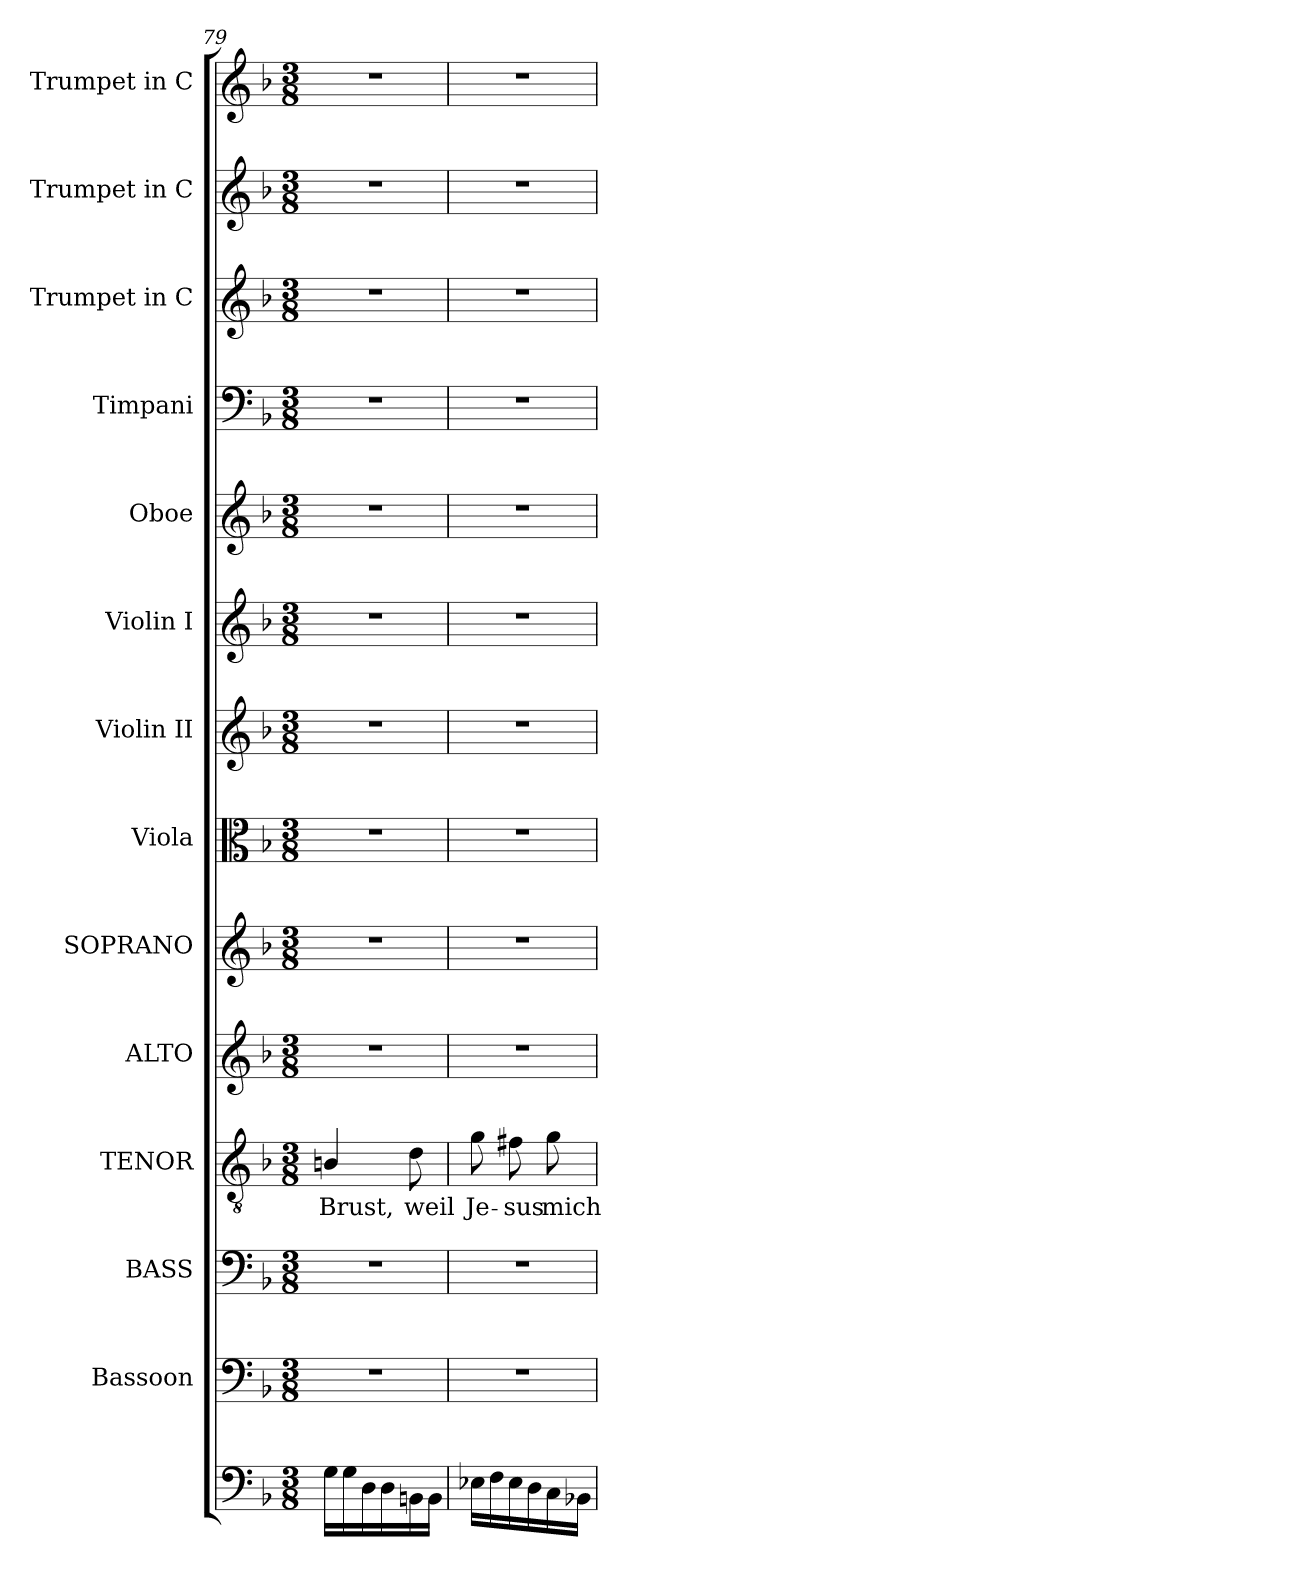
**kern	**kern	**kern	**kern	**text	**kern	**kern	**kern	**kern	**kern	**kern	**kern	**kern	**kern	**kern
*part14	*part13	*part12	*part11	*part11	*part10	*part9	*part8	*part7	*part6	*part5	*part4	*part3	*part2	*part1
*staff14	*staff13	*staff12	*staff11	*staff11	*staff10	*staff9	*staff8	*staff7	*staff6	*staff5	*staff4	*staff3	*staff2	*staff1
*	*I"Bassoon	*I"BASS	*I"TENOR	*	*I"ALTO	*I"SOPRANO	*I"Viola	*I"Violin II	*I"Violin I	*I"Oboe	*I"Timpani	*I"Trumpet in C	*I"Trumpet in C	*I"Trumpet in C
*	*	*	*	*	*I'Alto	*I'Soprano	*I'Viola	*I'Violin II	*I'Violin I	*I'Oboe	*I'Timp.	*	*	*
*clefF4	*clefF4	*clefF4	*clefGv2	*	*clefG2	*clefG2	*clefC3	*clefG2	*clefG2	*clefG2	*clefF4	*clefG2	*clefG2	*clefG2
*	*	*	*ITrd7c12	*	*	*	*	*	*	*	*	*	*	*
*k[b-]	*k[b-]	*k[b-]	*k[b-]	*	*k[b-]	*k[b-]	*k[b-]	*k[b-]	*k[b-]	*k[b-]	*k[b-]	*k[b-]	*k[b-]	*k[b-]
*F:	*F:	*F:	*F:	*	*F:	*F:	*F:	*F:	*F:	*F:	*F:	*F:	*F:	*F:
*M3/8	*M3/8	*M3/8	*M3/8	*	*M3/8	*M3/8	*M3/8	*M3/8	*M3/8	*M3/8	*M3/8	*M3/8	*M3/8	*M3/8
=79	=79	=79	=79	=79	=79	=79	=79	=79	=79	=79	=79	=79	=79	=79
!	!LO:N:vis=1	!LO:N:vis=1	!	!	!	!	!	!	!	!	!	!	!	!
!	!	!	!	!LO:LY:b:color=#000000	!LO:N:vis=1	!LO:N:vis=1	!LO:N:vis=1	!LO:N:vis=1	!LO:N:vis=1	!LO:N:vis=1	!LO:N:vis=1	!LO:N:vis=1	!LO:N:vis=1	!LO:N:vis=1
16Gi\LL	4.r	4.r	4BBni/	Brust,	4.r	4.r	4.r	4.r	4.r	4.r	4.r	4.r	4.r	4.r
16Gi\	.	.	.	.	.	.	.	.	.	.	.	.	.	.
16Di\	.	.	.	.	.	.	.	.	.	.	.	.	.	.
16Di\	.	.	.	.	.	.	.	.	.	.	.	.	.	.
!	!	!	!	!LO:LY:b:color=#000000	!	!	!	!	!	!	!	!	!	!
16BBni\	.	.	8Di\	weil	.	.	.	.	.	.	.	.	.	.
16BBi\JJ	.	.	.	.	.	.	.	.	.	.	.	.	.	.
=80	=80	=80	=80	=80	=80	=80	=80	=80	=80	=80	=80	=80	=80	=80
!	!LO:N:vis=1	!LO:N:vis=1	!	!	!	!	!	!	!	!	!	!	!	!
!	!	!	!	!LO:LY:b:color=#000000	!LO:N:vis=1	!LO:N:vis=1	!LO:N:vis=1	!LO:N:vis=1	!LO:N:vis=1	!LO:N:vis=1	!LO:N:vis=1	!LO:N:vis=1	!LO:N:vis=1	!LO:N:vis=1
16E-Xi\LL	4.r	4.r	8Gi\	Je-	4.r	4.r	4.r	4.r	4.r	4.r	4.r	4.r	4.r	4.r
16Fi\	.	.	.	.	.	.	.	.	.	.	.	.	.	.
!	!	!	!	!LO:LY:b:color=#000000	!	!	!	!	!	!	!	!	!	!
16E-i\	.	.	8F#Xi\	-sus	.	.	.	.	.	.	.	.	.	.
16Di\	.	.	.	.	.	.	.	.	.	.	.	.	.	.
!	!	!	!	!LO:LY:b:color=#000000	!	!	!	!	!	!	!	!	!	!
16Ci\	.	.	8Gi\	mich	.	.	.	.	.	.	.	.	.	.
16BB-Xi\JJ	.	.	.	.	.	.	.	.	.	.	.	.	.	.
=	=	=	=	=	=	=	=	=	=	=	=	=	=	=
*-	*-	*-	*-	*-	*-	*-	*-	*-	*-	*-	*-	*-	*-	*-
